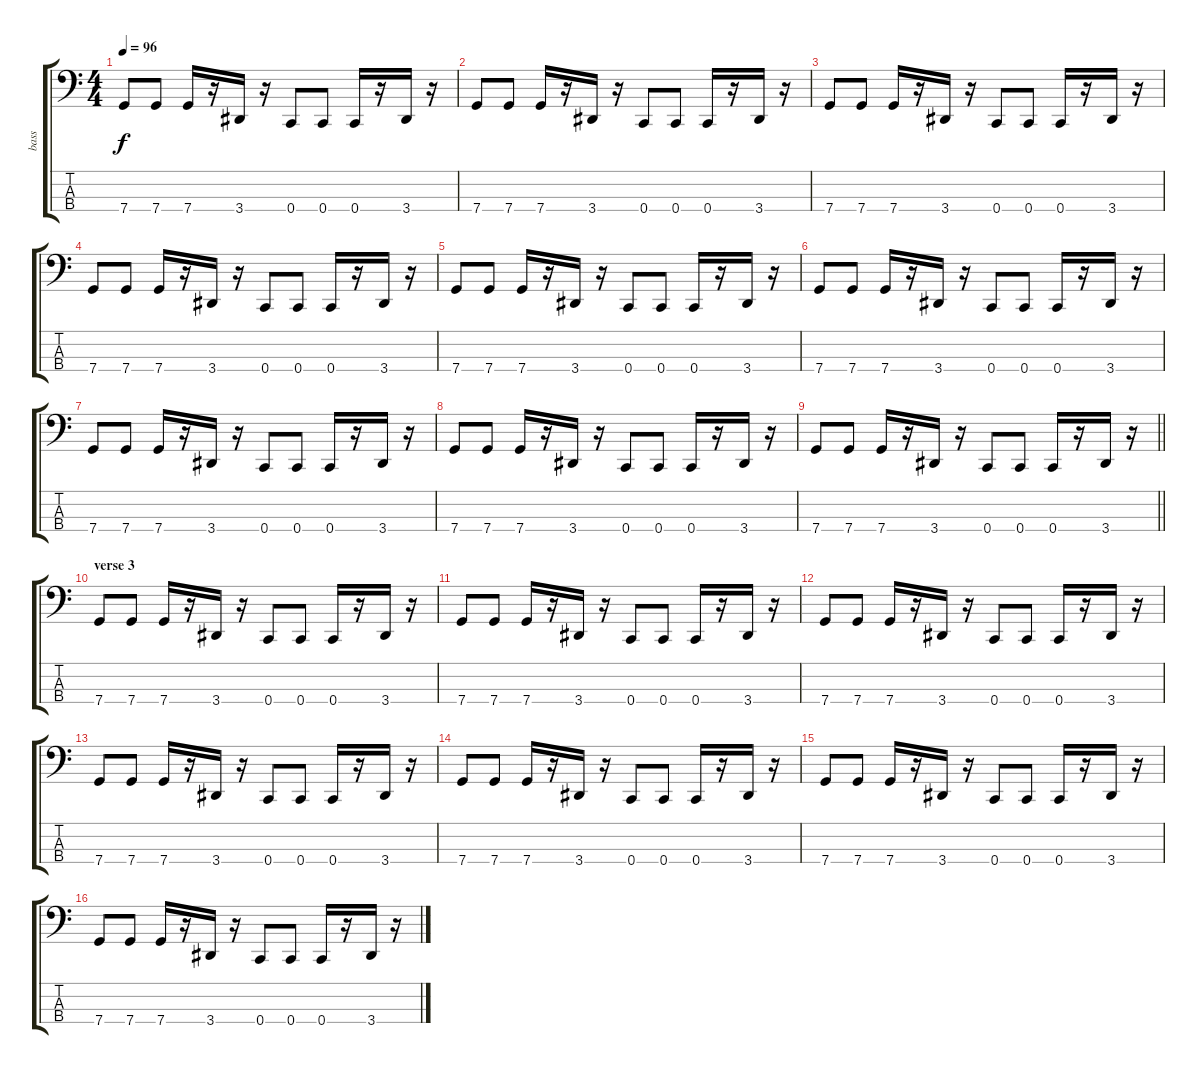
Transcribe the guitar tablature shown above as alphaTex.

\track ("bass" "bass") {instrument fretlessbass}
\staff {score tabs}
\tuning (G2 D2 A1 C1) {hide}
\ts (4 4)
\tempo 96
\clef f4
\ks c
7.4.8{dy f} 7.4.8 7.4.16 r.16 3.4.16 r.16 0.4.8 0.4.8 0.4.16 r.16 3.4.16 r.16 |
7.4.8 7.4.8 7.4.16 r.16 3.4.16 r.16 0.4.8 0.4.8 0.4.16 r.16 3.4.16 r.16 |
7.4.8 7.4.8 7.4.16 r.16 3.4.16 r.16 0.4.8 0.4.8 0.4.16 r.16 3.4.16 r.16 |
7.4.8 7.4.8 7.4.16 r.16 3.4.16 r.16 0.4.8 0.4.8 0.4.16 r.16 3.4.16 r.16 |
7.4.8 7.4.8 7.4.16 r.16 3.4.16 r.16 0.4.8 0.4.8 0.4.16 r.16 3.4.16 r.16 |
7.4.8 7.4.8 7.4.16 r.16 3.4.16 r.16 0.4.8 0.4.8 0.4.16 r.16 3.4.16 r.16 |
7.4.8 7.4.8 7.4.16 r.16 3.4.16 r.16 0.4.8 0.4.8 0.4.16 r.16 3.4.16 r.16 |
7.4.8 7.4.8 7.4.16 r.16 3.4.16 r.16 0.4.8 0.4.8 0.4.16 r.16 3.4.16 r.16 |
\barLineRight lightlight
7.4.8 7.4.8 7.4.16 r.16 3.4.16 r.16 0.4.8 0.4.8 0.4.16 r.16 3.4.16 r.16 |
\section ("" "verse 3")
7.4.8 7.4.8 7.4.16 r.16 3.4.16 r.16 0.4.8 0.4.8 0.4.16 r.16 3.4.16 r.16 |
7.4.8 7.4.8 7.4.16 r.16 3.4.16 r.16 0.4.8 0.4.8 0.4.16 r.16 3.4.16 r.16 |
7.4.8 7.4.8 7.4.16 r.16 3.4.16 r.16 0.4.8 0.4.8 0.4.16 r.16 3.4.16 r.16 |
7.4.8 7.4.8 7.4.16 r.16 3.4.16 r.16 0.4.8 0.4.8 0.4.16 r.16 3.4.16 r.16 |
7.4.8 7.4.8 7.4.16 r.16 3.4.16 r.16 0.4.8 0.4.8 0.4.16 r.16 3.4.16 r.16 |
7.4.8 7.4.8 7.4.16 r.16 3.4.16 r.16 0.4.8 0.4.8 0.4.16 r.16 3.4.16 r.16 |
7.4.8 7.4.8 7.4.16 r.16 3.4.16 r.16 0.4.8 0.4.8 0.4.16 r.16 3.4.16 r.16
